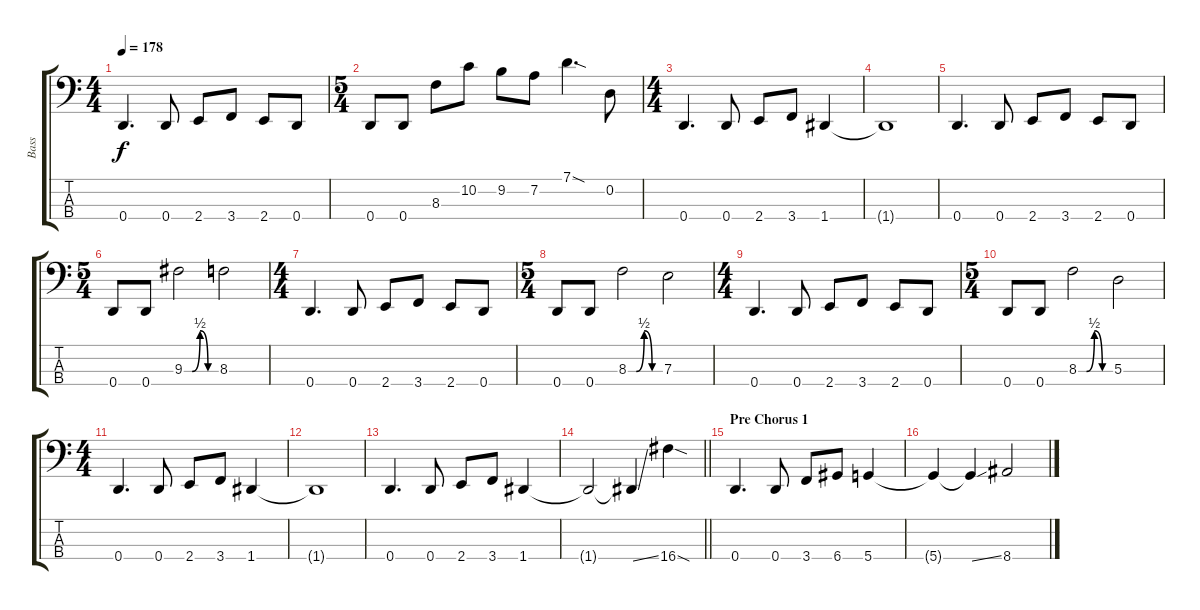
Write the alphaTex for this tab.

\track ("Bass" "Bass") {instrument electricbassfinger}
\staff {score tabs}
\tuning (G2 D2 A1 D1) {hide}
\ts (4 4)
\tempo 178
\clef f4
\ks c
0.4.4{d dy f} 0.4.8 2.4.8 3.4.8 2.4.8 0.4.8 |
\ts (5 4)
0.4.8 0.4.8 8.3.8 10.2.8 9.2.8 7.2.8 7.1{sod}.4{d} 0.2.8 |
\ts (4 4)
0.4.4{d} 0.4.8 2.4.8 3.4.8 1.4.4 |
1.4{t}.1 |
0.4.4{d} 0.4.8 2.4.8 3.4.8 2.4.8 0.4.8 |
\ts (5 4)
0.4.8 0.4.8 9.3{be (custom 0 0 15 0 30 2 45 0 60 0)}.2 8.3.2 |
\ts (4 4)
0.4.4{d} 0.4.8 2.4.8 3.4.8 2.4.8 0.4.8 |
\ts (5 4)
0.4.8 0.4.8 8.3{be (custom 0 0 15 0 30 2 45 0 60 0)}.2 7.3.2 |
\ts (4 4)
0.4.4{d} 0.4.8 2.4.8 3.4.8 2.4.8 0.4.8 |
\ts (5 4)
0.4.8 0.4.8 8.3{be (custom 0 0 15 0 30 2 45 0 60 0)}.2 5.3.2 |
\ts (4 4)
0.4.4{d} 0.4.8 2.4.8 3.4.8 1.4.4 |
1.4{t}.1 |
0.4.4{d} 0.4.8 2.4.8 3.4.8 1.4.4 |
\barLineRight lightlight
1.4{t}.2 1.4{ss t}.4 16.4{sod}.4 |
\section ("" "Pre Chorus 1")
0.4.4{d} 0.4.8 3.4.8 6.4.8 5.4.4 |
5.4{t}.4 5.4{ss t}.4 8.4.2
